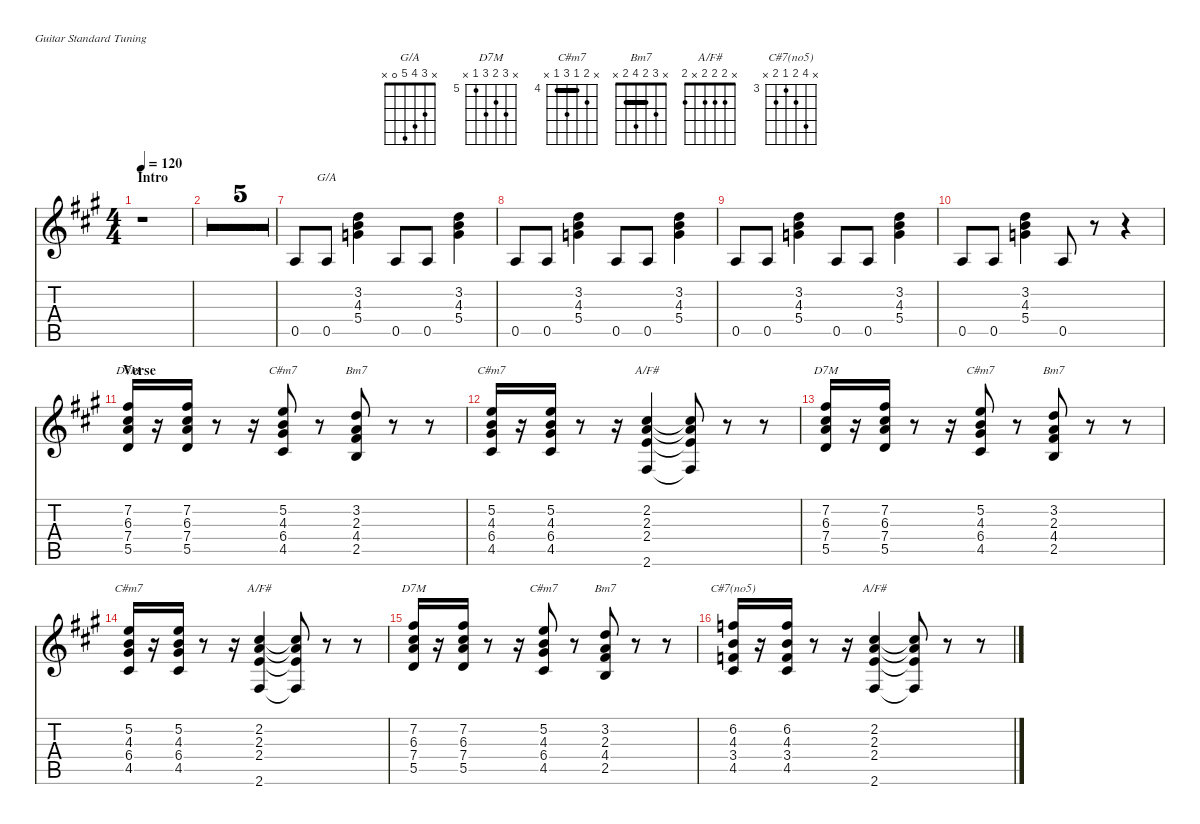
\defaultSystemsLayout 4
\hideDynamics
\bracketExtendMode nobrackets
\singleTrackTrackNamePolicy hidden
\multiTrackTrackNamePolicy hidden
\otherSystemsTrackNameOrientation horizontal
\track ("Main Rhythm" "N-Gt") {multiBarRest instrument acousticguitarnylon}
\staff {score tabs}
\tuning (E4 B3 G3 D3 A2 E2)
\chord ("G/A" x 3 4 5 0 x)
\chord ("D7M" x 7 6 7 5 x) {firstfret 5}
\chord ("C#m7" x 5 4 6 4 x) {firstfret 4 barre 4}
\chord ("Bm7" x 3 2 4 2 x) {barre 2}
\chord ("A/F#" x 2 2 2 x 2)
\chord ("C#7(no5)" x 6 4 3 4 x) {firstfret 3}
\ts (4 4)
\section ("" "Intro")
\tempo 120
\clef g2
\ks a
r.1{dy f instrument acousticguitarnylon beam Down} |
r.1{beam Down} |
r.1{beam Down} |
r.1{beam Down} |
r.1{beam Down} |
r.1{beam Down} |
0.5{acc forcenatural}.8{beam Up} 0.5{acc forcenatural}.8{ch "G/A" beam Up} (5.4{acc forcenatural} 4.3{acc forcenatural} 3.2{acc forcenatural}).4{beam Down} 0.5{acc forcenatural}.8{beam Up} 0.5{acc forcenatural}.8{beam Up} (5.4{acc forcenatural} 3.2{acc forcenatural} 4.3{acc forcenatural}).4{beam Down} |
0.5{acc forcenatural}.8{beam Up} 0.5{acc forcenatural}.8{beam Up} (5.4{acc forcenatural} 4.3{acc forcenatural} 3.2{acc forcenatural}).4{beam Down} 0.5{acc forcenatural}.8{beam Up} 0.5{acc forcenatural}.8{beam Up} (5.4{acc forcenatural} 3.2{acc forcenatural} 4.3{acc forcenatural}).4{beam Down} |
0.5{acc forcenatural}.8{beam Up} 0.5{acc forcenatural}.8{beam Up} (5.4{acc forcenatural} 4.3{acc forcenatural} 3.2{acc forcenatural}).4{beam Down} 0.5{acc forcenatural}.8{beam Up} 0.5{acc forcenatural}.8{beam Up} (5.4{acc forcenatural} 3.2{acc forcenatural} 4.3{acc forcenatural}).4{beam Down} |
0.5{acc forcenatural}.8{beam Up} 0.5{acc forcenatural}.8{beam Up} (5.4{acc forcenatural} 4.3{acc forcenatural} 3.2{acc forcenatural}).4{beam Down} 0.5{acc forcenatural}.8{beam Up} r.8{beam Up} r.4{beam Up} |
\section ("" "Verse")
(5.5{acc forcenatural} 7.4{acc forcenatural} 6.3{acc #} 7.2{acc #}).16{ch "D7M" beam Up} r.16{beam Up} (5.5{acc forcenatural} 7.2{acc #} 6.3{acc #} 7.4{acc forcenatural}).16{beam Up} r.8{beam Up} r.16{beam Up} (4.5{acc #} 6.4{acc #} 4.3{acc forcenatural} 5.2{acc forcenatural}).8{ch "C#m7" beam Up} r.8{beam Up} (2.5{acc forcenatural} 4.4{acc #} 2.3{acc forcenatural} 3.2{acc forcenatural}).8{ch "Bm7" beam Up} r.8{beam Up} r.8{beam Up} |
(4.5{acc #} 6.4{acc #} 4.3{acc forcenatural} 5.2{acc forcenatural}).16{ch "C#m7" beam Up} r.16{beam Up} (4.5{acc #} 5.2{acc forcenatural} 4.3{acc forcenatural} 6.4{acc #}).16{beam Up} r.8{beam Up} r.16{beam Up} (2.6{acc #} 2.4{acc forcenatural} 2.3{acc forcenatural} 2.2{acc #}).4{ch "A/F#" beam Up} (2.4{t acc forcenatural} 2.6{t acc #} 2.2{t acc #} 2.3{t acc forcenatural}).8{beam Up} r.8{beam Up} r.8{beam Up} |
(5.5{acc forcenatural} 7.4{acc forcenatural} 6.3{acc #} 7.2{acc #}).16{ch "D7M" beam Up} r.16{beam Up} (5.5{acc forcenatural} 7.2{acc #} 6.3{acc #} 7.4{acc forcenatural}).16{beam Up} r.8{beam Up} r.16{beam Up} (4.5{acc #} 6.4{acc #} 4.3{acc forcenatural} 5.2{acc forcenatural}).8{ch "C#m7" beam Up} r.8{beam Up} (2.5{acc forcenatural} 4.4{acc #} 2.3{acc forcenatural} 3.2{acc forcenatural}).8{ch "Bm7" beam Up} r.8{beam Up} r.8{beam Up} |
(4.5{acc #} 6.4{acc #} 4.3{acc forcenatural} 5.2{acc forcenatural}).16{ch "C#m7" beam Up} r.16{beam Up} (4.5{acc #} 5.2{acc forcenatural} 4.3{acc forcenatural} 6.4{acc #}).16{beam Up} r.8{beam Up} r.16{beam Up} (2.6{acc #} 2.4{acc forcenatural} 2.3{acc forcenatural} 2.2{acc #}).4{ch "A/F#" beam Up} (2.4{t acc forcenatural} 2.6{t acc #} 2.2{t acc #} 2.3{t acc forcenatural}).8{beam Up} r.8{beam Up} r.8{beam Up} |
(5.5{acc forcenatural} 7.4{acc forcenatural} 6.3{acc #} 7.2{acc #}).16{ch "D7M" beam Up} r.16{beam Up} (5.5{acc forcenatural} 7.2{acc #} 6.3{acc #} 7.4{acc forcenatural}).16{beam Up} r.8{beam Up} r.16{beam Up} (4.5{acc #} 6.4{acc #} 4.3{acc forcenatural} 5.2{acc forcenatural}).8{ch "C#m7" beam Up} r.8{beam Up} (2.5{acc forcenatural} 4.4{acc #} 2.3{acc forcenatural} 3.2{acc forcenatural}).8{ch "Bm7" beam Up} r.8{beam Up} r.8{beam Up} |
(4.5{acc #} 3.4{acc forcenatural} 4.3{acc forcenatural} 6.2{acc forcenatural}).16{ch "C#7(no5)" beam Up} r.16{beam Up} (4.5{acc #} 6.2{acc forcenatural} 4.3{acc forcenatural} 3.4{acc forcenatural}).16{beam Up} r.8{beam Up} r.16{beam Up} (2.6{acc #} 2.4{acc forcenatural} 2.3{acc forcenatural} 2.2{acc #}).4{ch "A/F#" beam Up} (2.4{t acc forcenatural} 2.6{t acc #} 2.2{t acc #} 2.3{t acc forcenatural}).8{beam Up} r.8{beam Up} r.8{beam Up}
